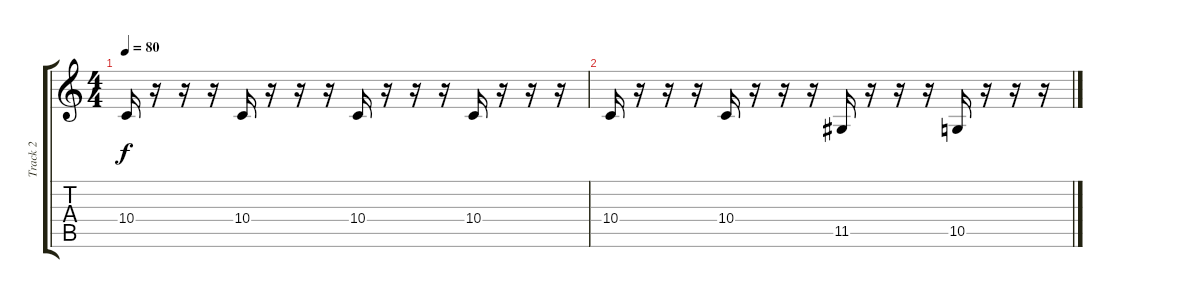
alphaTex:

\track ("Track 2" "Track 2") {instrument violin}
\staff {score tabs}
\tuning (E4 B3 G3 D3 A2 E2) {hide}
\ts (4 4)
\tempo 80
\clef g2
\ks c
10.4.16{dy f} r.16 r.16 r.16 10.4.16 r.16 r.16 r.16 10.4.16 r.16 r.16 r.16 10.4.16 r.16 r.16 r.16 |
10.4.16 r.16 r.16 r.16 10.4.16 r.16 r.16 r.16 11.5.16 r.16 r.16 r.16 10.5.16 r.16 r.16 r.16
